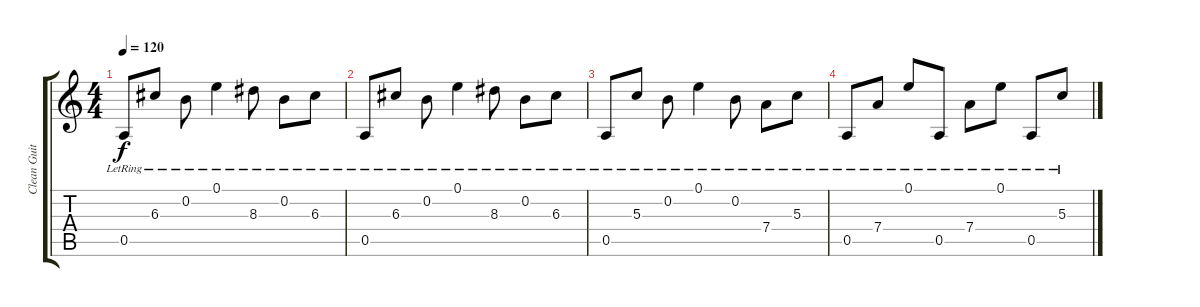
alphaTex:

\track ("Clean Guitar" "Clean Guit") {instrument electricguitarclean}
\staff {score tabs}
\tuning (E4 B3 G3 D3 A2 E2) {hide}
\ts (4 4)
\tempo 120
\clef g2
\ks c
0.5{lr}.8{dy f} 6.3{lr}.8 0.2{lr}.8 0.1{lr}.4 8.3{lr}.8 0.2{lr}.8 6.3{lr}.8 |
0.5{lr}.8 6.3{lr}.8 0.2{lr}.8 0.1{lr}.4 8.3{lr}.8 0.2{lr}.8 6.3{lr}.8 |
0.5{lr}.8 5.3{lr}.8 0.2{lr}.8 0.1{lr}.4 0.2{lr}.8 7.4{lr}.8 5.3{lr}.8 |
0.5{lr}.8 7.4{lr}.8 0.1{lr}.8 0.5{lr}.8 7.4{lr}.8 0.1{lr}.8 0.5{lr}.8 5.3{lr}.8
